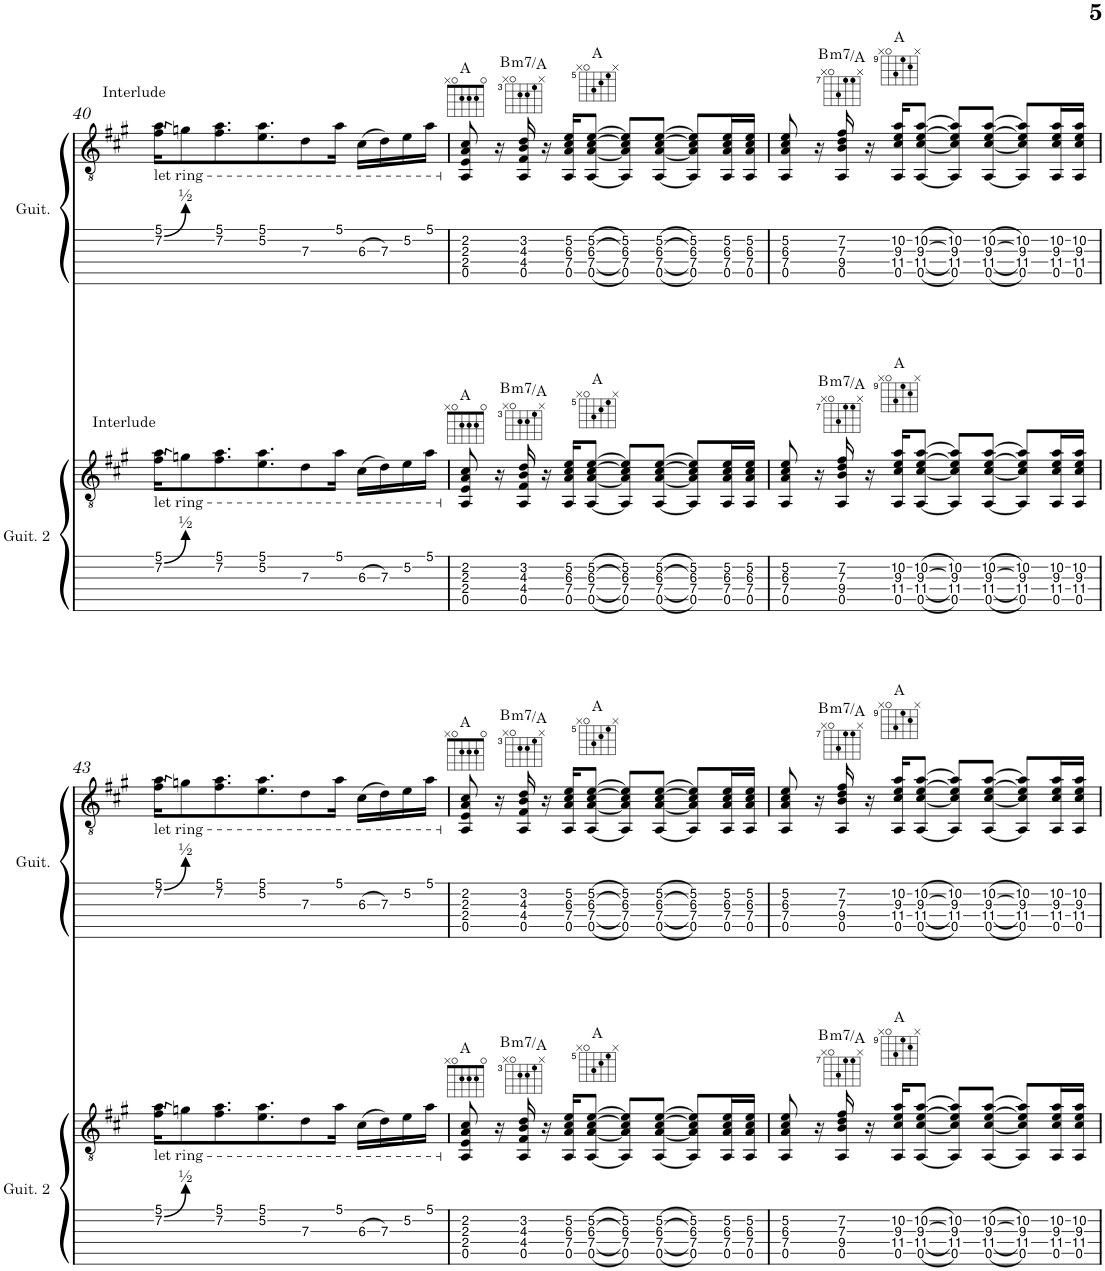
**kern	**kern	**harte	**kern	**kern	**harte
*part2	*part2	*part2	*part1	*part1	*part1
*staff4	*staff3	*	*staff2	*staff1	*
*I"Guitar 2	*	*	*I"Guitar 1	*	*
*I'Guit. 2	*	*	*I'Guit.	*	*
!!LO:PB:g=z
*	*clefGv2	*	*	*clefGv2	*
*k[f#c#g#]	*k[f#c#g#]	*	*k[f#c#g#]	*k[f#c#g#]	*
*M4/4	*M4/4	*	*M4/4	*M4/4	*
=40	=40	=40	=40	=40	=40
!	!	!	!	!LO:TX:a:t=Interlude	!
!	!	!	!	!LO:TX:b:t=let ring	!
!	!LO:TX:a:t=Interlude	!	!	!	!
!	!LO:TX:b:t=let ring	!	!	!	!
16f#\ 16a\KL	16f#\ 16a\KL	.	16f#\ 16a\KL	16f#\ 16a\KL	.
8gn	8gn\	.	8gn	8gn\	.
8.f#\ 8.a\J	8.f#\ 8.a\	.	8.f#\ 8.a\J	8.f#\ 8.a\	.
8.e\ 8.a\L	8.e\ 8.a\	.	8.e\ 8.a\L	8.e\ 8.a\	.
8d	8d\	.	8d	8d\	.
16aJk	16a\Jk	.	16aJk	16a\Jk	.
16c#LL	(16c#\LL	.	16c#LL	(16c#\LL	.
16dJ	16d\)	.	16dJ	16d\)	.
16eL	16e\	.	16eL	16e\	.
16aJJ	16a\JJ	.	16aJJ	16a\JJ	.
=41	=41	=41	=41	=41	=41
8AA 8E 8A 8c#	8AA/ 8E/ 8A/ 8c#/	A:maj	8AA 8E 8A 8c#	8AA/ 8E/ 8A/ 8c#/	A:maj
16r	16r	.	16r	16r	.
!	!	!LO:H:kt=m7	!	!	!LO:H:kt=m7
16AA 16F# 16B 16d	16AA/ 16F#/ 16B/ 16d/	B:min7/b7	16AA 16F# 16B 16d	16AA/ 16F#/ 16B/ 16d/	B:min7/b7
16r	16r	.	16r	16r	.
16AA\ 16A\ 16c#\ 16e\KL	16AA/ 16A/ 16c#/ 16e/KL	A:maj	16AA\ 16A\ 16c#\ 16e\KL	16AA/ 16A/ 16c#/ 16e/KL	A:maj
[8AA\ [8A\ [8c#\ [8e\J	[8AA/ [8A/ [8c#/ [8e/J	.	[8AA\ [8A\ [8c#\ [8e\J	[8AA/ [8A/ [8c#/ [8e/J	.
8AA]\ 8A]\ 8c#]\ 8e]\L	8AA/] 8A/] 8c#/] 8e/]L	.	8AA]\ 8A]\ 8c#]\ 8e]\L	8AA/] 8A/] 8c#/] 8e/]L	.
[8AA\ [8A\ [8c#\ [8e\J	[8AA/ [8A/ [8c#/ [8e/J	.	[8AA\ [8A\ [8c#\ [8e\J	[8AA/ [8A/ [8c#/ [8e/J	.
8AA]\ 8A]\ 8c#]\ 8e]\L	8AA/] 8A/] 8c#/] 8e/]L	.	8AA]\ 8A]\ 8c#]\ 8e]\L	8AA/] 8A/] 8c#/] 8e/]L	.
16AA\ 16A\ 16c#\ 16e\L	16AA/ 16A/ 16c#/ 16e/L	.	16AA\ 16A\ 16c#\ 16e\L	16AA/ 16A/ 16c#/ 16e/L	.
16AA\ 16A\ 16c#\ 16e\JJ	16AA/ 16A/ 16c#/ 16e/JJ	.	16AA\ 16A\ 16c#\ 16e\JJ	16AA/ 16A/ 16c#/ 16e/JJ	.
=42	=42	=42	=42	=42	=42
8AA 8A 8c# 8e	8AA/ 8A/ 8c#/ 8e/	.	8AA 8A 8c# 8e	8AA/ 8A/ 8c#/ 8e/	.
16r	16r	.	16r	16r	.
!	!	!LO:H:kt=m7	!	!	!LO:H:kt=m7
16AA 16B 16d 16f#	16AA/ 16B/ 16d/ 16f#/	B:min7/b7	16AA 16B 16d 16f#	16AA/ 16B/ 16d/ 16f#/	B:min7/b7
16r	16r	.	16r	16r	.
16AA\ 16c#\ 16e\ 16a\KL	16AA/ 16c#/ 16e/ 16a/KL	A:maj	16AA\ 16c#\ 16e\ 16a\KL	16AA/ 16c#/ 16e/ 16a/KL	A:maj
[8AA\ [8c#\ [8e\ [8a\J	[8AA/ [8c#/ [8e/ [8a/J	.	[8AA\ [8c#\ [8e\ [8a\J	[8AA/ [8c#/ [8e/ [8a/J	.
8AA]\ 8c#]\ 8e]\ 8a]\L	8AA/] 8c#/] 8e/] 8a/]L	.	8AA]\ 8c#]\ 8e]\ 8a]\L	8AA/] 8c#/] 8e/] 8a/]L	.
[8AA\ [8c#\ [8e\ [8a\J	[8AA/ [8c#/ [8e/ [8a/J	.	[8AA\ [8c#\ [8e\ [8a\J	[8AA/ [8c#/ [8e/ [8a/J	.
8AA]\ 8c#]\ 8e]\ 8a]\L	8AA/] 8c#/] 8e/] 8a/]L	.	8AA]\ 8c#]\ 8e]\ 8a]\L	8AA/] 8c#/] 8e/] 8a/]L	.
16AA\ 16c#\ 16e\ 16a\L	16AA/ 16c#/ 16e/ 16a/L	.	16AA\ 16c#\ 16e\ 16a\L	16AA/ 16c#/ 16e/ 16a/L	.
16AA\ 16c#\ 16e\ 16a\JJ	16AA/ 16c#/ 16e/ 16a/JJ	.	16AA\ 16c#\ 16e\ 16a\JJ	16AA/ 16c#/ 16e/ 16a/JJ	.
!!LO:LB:g=z
=43	=43	=43	=43	=43	=43
!	!	!	!	!LO:TX:b:t=let ring	!
!	!LO:TX:b:t=let ring	!	!	!	!
16f#\ 16a\KL	16f#\ 16a\KL	.	16f#\ 16a\KL	16f#\ 16a\KL	.
8gn	8gn\	.	8gn	8gn\	.
8.f#\ 8.a\J	8.f#\ 8.a\	.	8.f#\ 8.a\J	8.f#\ 8.a\	.
8.e\ 8.a\L	8.e\ 8.a\	.	8.e\ 8.a\L	8.e\ 8.a\	.
8d	8d\	.	8d	8d\	.
16aJk	16a\Jk	.	16aJk	16a\Jk	.
16c#LL	(16c#\LL	.	16c#LL	(16c#\LL	.
16dJ	16d\)	.	16dJ	16d\)	.
16eL	16e\	.	16eL	16e\	.
16aJJ	16a\JJ	.	16aJJ	16a\JJ	.
=44	=44	=44	=44	=44	=44
8AA 8E 8A 8c#	8AA/ 8E/ 8A/ 8c#/	A:maj	8AA 8E 8A 8c#	8AA/ 8E/ 8A/ 8c#/	A:maj
16r	16r	.	16r	16r	.
!	!	!LO:H:kt=m7	!	!	!LO:H:kt=m7
16AA 16F# 16B 16d	16AA/ 16F#/ 16B/ 16d/	B:min7/b7	16AA 16F# 16B 16d	16AA/ 16F#/ 16B/ 16d/	B:min7/b7
16r	16r	.	16r	16r	.
16AA\ 16A\ 16c#\ 16e\KL	16AA/ 16A/ 16c#/ 16e/KL	A:maj	16AA\ 16A\ 16c#\ 16e\KL	16AA/ 16A/ 16c#/ 16e/KL	A:maj
[8AA\ [8A\ [8c#\ [8e\J	[8AA/ [8A/ [8c#/ [8e/J	.	[8AA\ [8A\ [8c#\ [8e\J	[8AA/ [8A/ [8c#/ [8e/J	.
8AA]\ 8A]\ 8c#]\ 8e]\L	8AA/] 8A/] 8c#/] 8e/]L	.	8AA]\ 8A]\ 8c#]\ 8e]\L	8AA/] 8A/] 8c#/] 8e/]L	.
[8AA\ [8A\ [8c#\ [8e\J	[8AA/ [8A/ [8c#/ [8e/J	.	[8AA\ [8A\ [8c#\ [8e\J	[8AA/ [8A/ [8c#/ [8e/J	.
8AA]\ 8A]\ 8c#]\ 8e]\L	8AA/] 8A/] 8c#/] 8e/]L	.	8AA]\ 8A]\ 8c#]\ 8e]\L	8AA/] 8A/] 8c#/] 8e/]L	.
16AA\ 16A\ 16c#\ 16e\L	16AA/ 16A/ 16c#/ 16e/L	.	16AA\ 16A\ 16c#\ 16e\L	16AA/ 16A/ 16c#/ 16e/L	.
16AA\ 16A\ 16c#\ 16e\JJ	16AA/ 16A/ 16c#/ 16e/JJ	.	16AA\ 16A\ 16c#\ 16e\JJ	16AA/ 16A/ 16c#/ 16e/JJ	.
=45	=45	=45	=45	=45	=45
8AA 8A 8c# 8e	8AA/ 8A/ 8c#/ 8e/	.	8AA 8A 8c# 8e	8AA/ 8A/ 8c#/ 8e/	.
16r	16r	.	16r	16r	.
!	!	!LO:H:kt=m7	!	!	!LO:H:kt=m7
16AA 16B 16d 16f#	16AA/ 16B/ 16d/ 16f#/	B:min7/b7	16AA 16B 16d 16f#	16AA/ 16B/ 16d/ 16f#/	B:min7/b7
16r	16r	.	16r	16r	.
16AA\ 16c#\ 16e\ 16a\KL	16AA/ 16c#/ 16e/ 16a/KL	A:maj	16AA\ 16c#\ 16e\ 16a\KL	16AA/ 16c#/ 16e/ 16a/KL	A:maj
[8AA\ [8c#\ [8e\ [8a\J	[8AA/ [8c#/ [8e/ [8a/J	.	[8AA\ [8c#\ [8e\ [8a\J	[8AA/ [8c#/ [8e/ [8a/J	.
8AA]\ 8c#]\ 8e]\ 8a]\L	8AA/] 8c#/] 8e/] 8a/]L	.	8AA]\ 8c#]\ 8e]\ 8a]\L	8AA/] 8c#/] 8e/] 8a/]L	.
[8AA\ [8c#\ [8e\ [8a\J	[8AA/ [8c#/ [8e/ [8a/J	.	[8AA\ [8c#\ [8e\ [8a\J	[8AA/ [8c#/ [8e/ [8a/J	.
8AA]\ 8c#]\ 8e]\ 8a]\L	8AA/] 8c#/] 8e/] 8a/]L	.	8AA]\ 8c#]\ 8e]\ 8a]\L	8AA/] 8c#/] 8e/] 8a/]L	.
16AA\ 16c#\ 16e\ 16a\L	16AA/ 16c#/ 16e/ 16a/L	.	16AA\ 16c#\ 16e\ 16a\L	16AA/ 16c#/ 16e/ 16a/L	.
16AA\ 16c#\ 16e\ 16a\JJ	16AA/ 16c#/ 16e/ 16a/JJ	.	16AA\ 16c#\ 16e\ 16a\JJ	16AA/ 16c#/ 16e/ 16a/JJ	.
=	=	=	=	=	=
*-	*-	*-	*-	*-	*-
